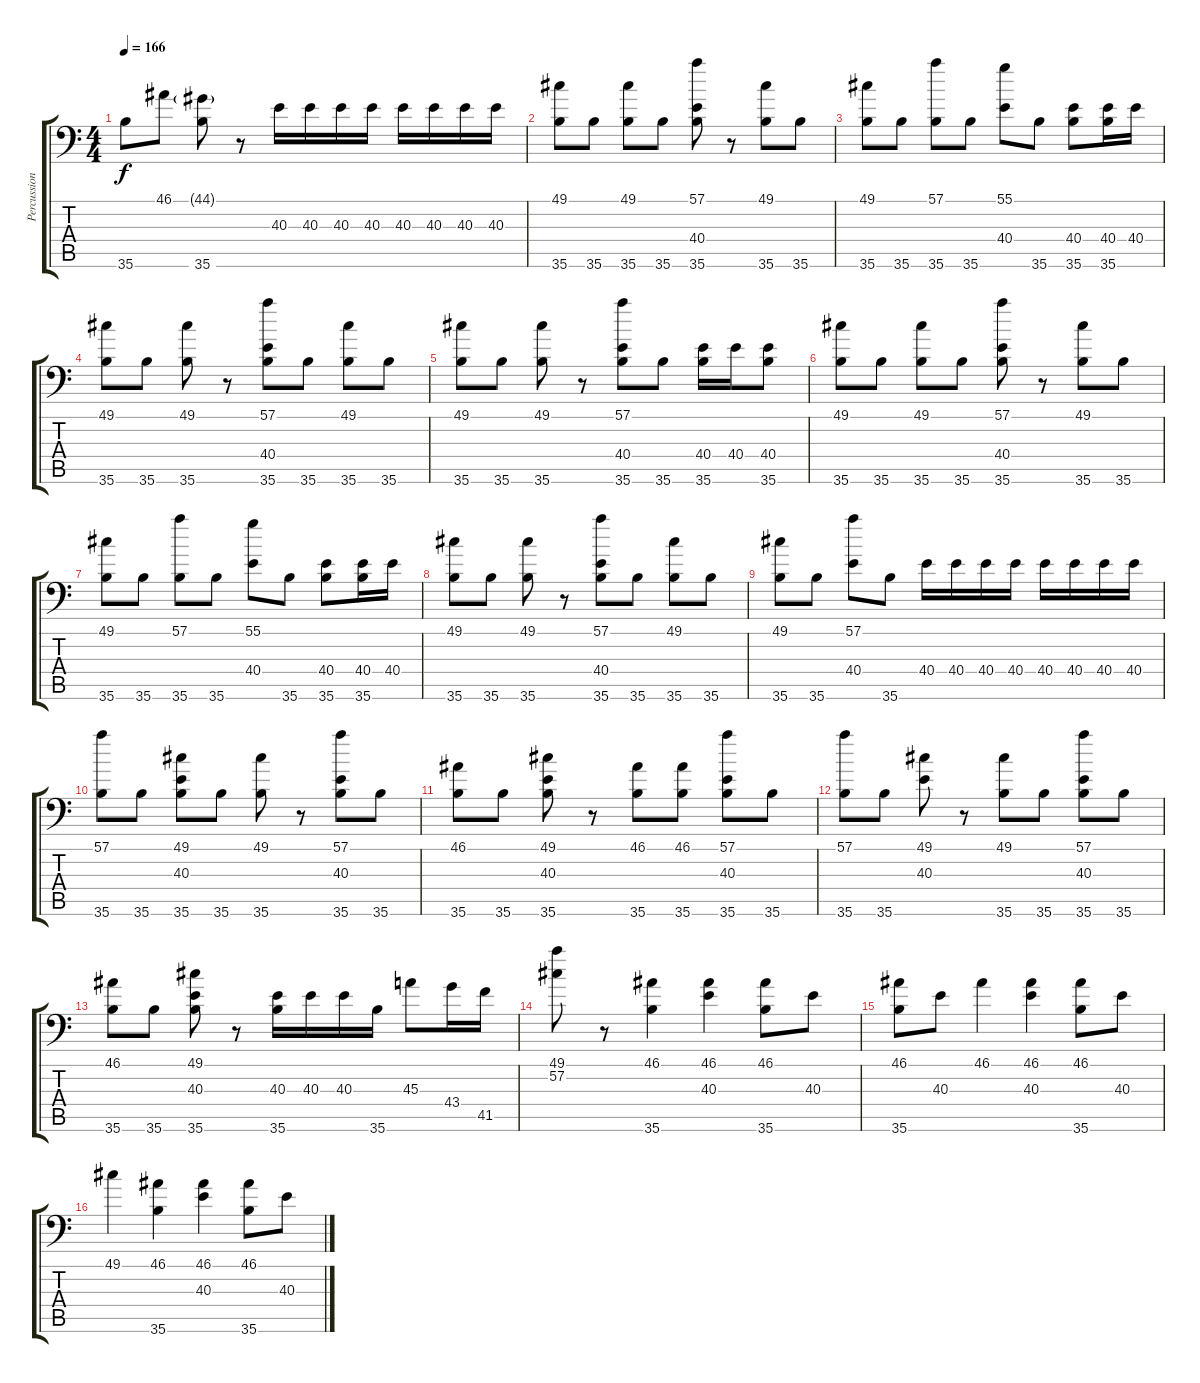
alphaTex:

\track ("Percussion" "Percussion") {instrument acousticgrandpiano}
\staff {score tabs}
\tuning (C-1 C-1 C-1 C-1 C-1 C-1) {hide}
\ts (4 4)
\tempo 166
\clef f4
\ks c
35.6.8{dy f} 46.1.8 (44.1{g} 35.6).8 r.8 40.3.16 40.3.16 40.3.16 40.3.16 40.3.16 40.3.16 40.3.16 40.3.16 |
(49.1 35.6).8 35.6.8 (49.1 35.6).8 35.6.8 (57.1 40.4 35.6).8 r.8 (49.1 35.6).8 35.6.8 |
(49.1 35.6).8 35.6.8 (57.1 35.6).8 35.6.8 (55.1 40.4).8 35.6.8 (40.4 35.6).8 (40.4 35.6).16 40.4.16 |
(49.1 35.6).8 35.6.8 (49.1 35.6).8 r.8 (57.1 40.4 35.6).8 35.6.8 (49.1 35.6).8 35.6.8 |
(49.1 35.6).8 35.6.8 (49.1 35.6).8 r.8 (57.1 40.4 35.6).8 35.6.8 (40.4 35.6).16 40.4.16 (40.4 35.6).8 |
(49.1 35.6).8 35.6.8 (49.1 35.6).8 35.6.8 (57.1 40.4 35.6).8 r.8 (49.1 35.6).8 35.6.8 |
(49.1 35.6).8 35.6.8 (57.1 35.6).8 35.6.8 (55.1 40.4).8 35.6.8 (40.4 35.6).8 (40.4 35.6).16 40.4.16 |
(49.1 35.6).8 35.6.8 (49.1 35.6).8 r.8 (57.1 40.4 35.6).8 35.6.8 (49.1 35.6).8 35.6.8 |
(49.1 35.6).8 35.6.8 (57.1 40.4).8 35.6.8 40.4.16 40.4.16 40.4.16 40.4.16 40.4.16 40.4.16 40.4.16 40.4.16 |
(57.1 35.6).8 35.6.8 (49.1 40.3 35.6).8 35.6.8 (49.1 35.6).8 r.8 (57.1 40.3 35.6).8 35.6.8 |
(46.1 35.6).8 35.6.8 (49.1 40.3 35.6).8 r.8 (46.1 35.6).8 (46.1 35.6).8 (57.1 40.3 35.6).8 35.6.8 |
(57.1 35.6).8 35.6.8 (49.1 40.3).8 r.8 (49.1 35.6).8 35.6.8 (57.1 40.3 35.6).8 35.6.8 |
(46.1 35.6).8 35.6.8 (49.1 40.3 35.6).8 r.8 (40.3 35.6).16 40.3.16 40.3.16 35.6.16 45.3.8 43.4.16 41.5.16 |
(49.1 57.2).8 r.8 (46.1 35.6).4 (46.1 40.3).4 (46.1 35.6).8 40.3.8 |
(46.1 35.6).8 40.3.8 46.1.4 (46.1 40.3).4 (46.1 35.6).8 40.3.8 |
49.1.4 (46.1 35.6).4 (46.1 40.3).4 (46.1 35.6).8 40.3.8
